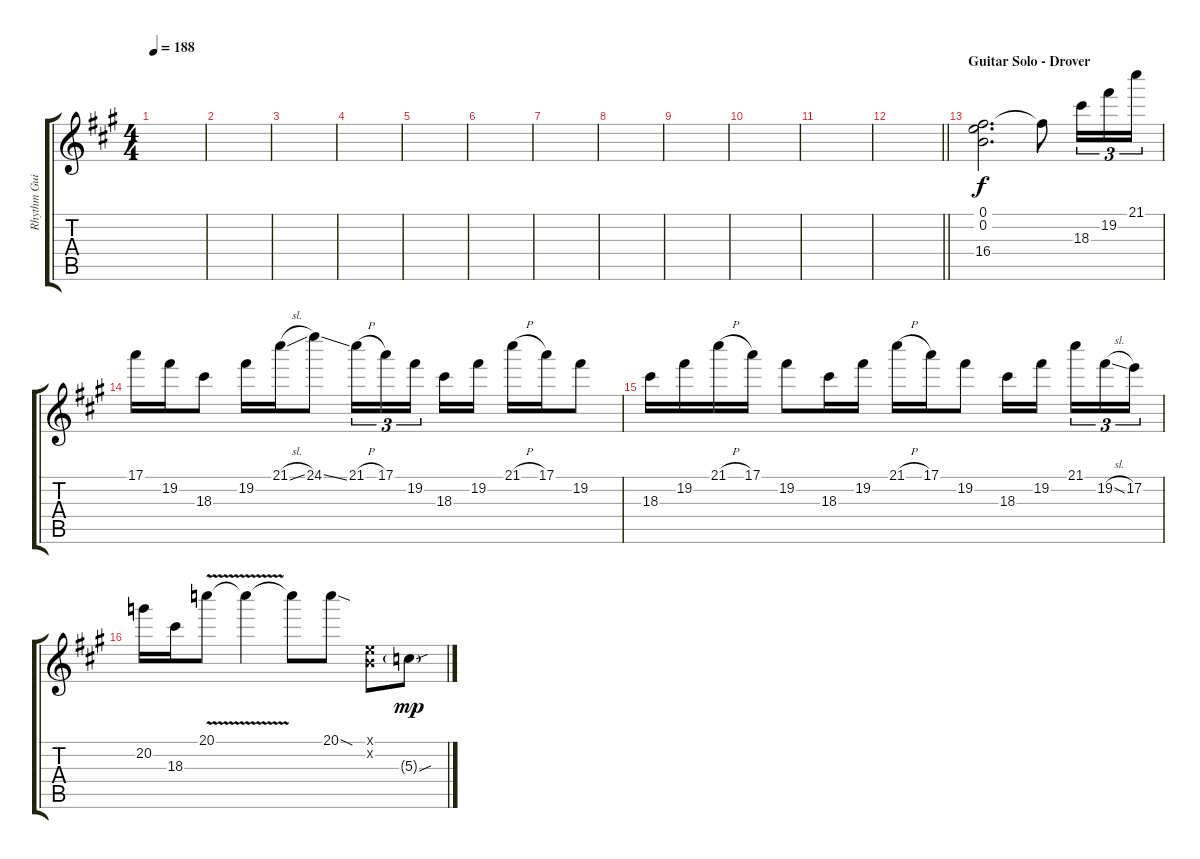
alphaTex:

\track ("Rhythm Guitar(D.Mustaine)" "Rhythm Gui") {instrument distortionguitar}
\staff {score tabs}
\tuning (E4 B3 G3 D3 A2 E2) {hide}
\ts (4 4)
\tempo 188
\clef g2
\ks a
|
|
|
|
|
|
|
|
|
|
|
\barLineRight lightlight
|
\section ("" "Guitar Solo - Drover")
(0.1 0.2 16.4).2{d} 16.4{t}.8 18.3.16{tu (3 2)} 19.2.16{tu (3 2)} 21.1.16{tu (3 2)} |
17.1.16 19.2.16 18.3.8 19.2.16 21.1{sl}.16 24.1{ss}.8 21.1{h}.16{tu (3 2)} 17.1.16{tu (3 2)} 19.2.16{tu (3 2) beam splitsecondary} 18.3.16 19.2.16 21.1{h}.16 17.1.16 19.2.8 |
18.3.16 19.2.16 21.1{h}.16 17.1.16 19.2.8 18.3.16 19.2.16 21.1{h}.16 17.1.16 19.2.8 18.3.16 19.2.16{beam splitsecondary} 21.1.16{tu (3 2)} 19.2{sl}.16{tu (3 2)} 17.2.16{tu (3 2)} |
20.2.16 18.3.16 20.1{v}.8 20.1{t}.4 20.1{t}.8 20.1{sod}.8 (0.1{x} 0.2{x}).8 5.3{sou g}.8{dy mp}
